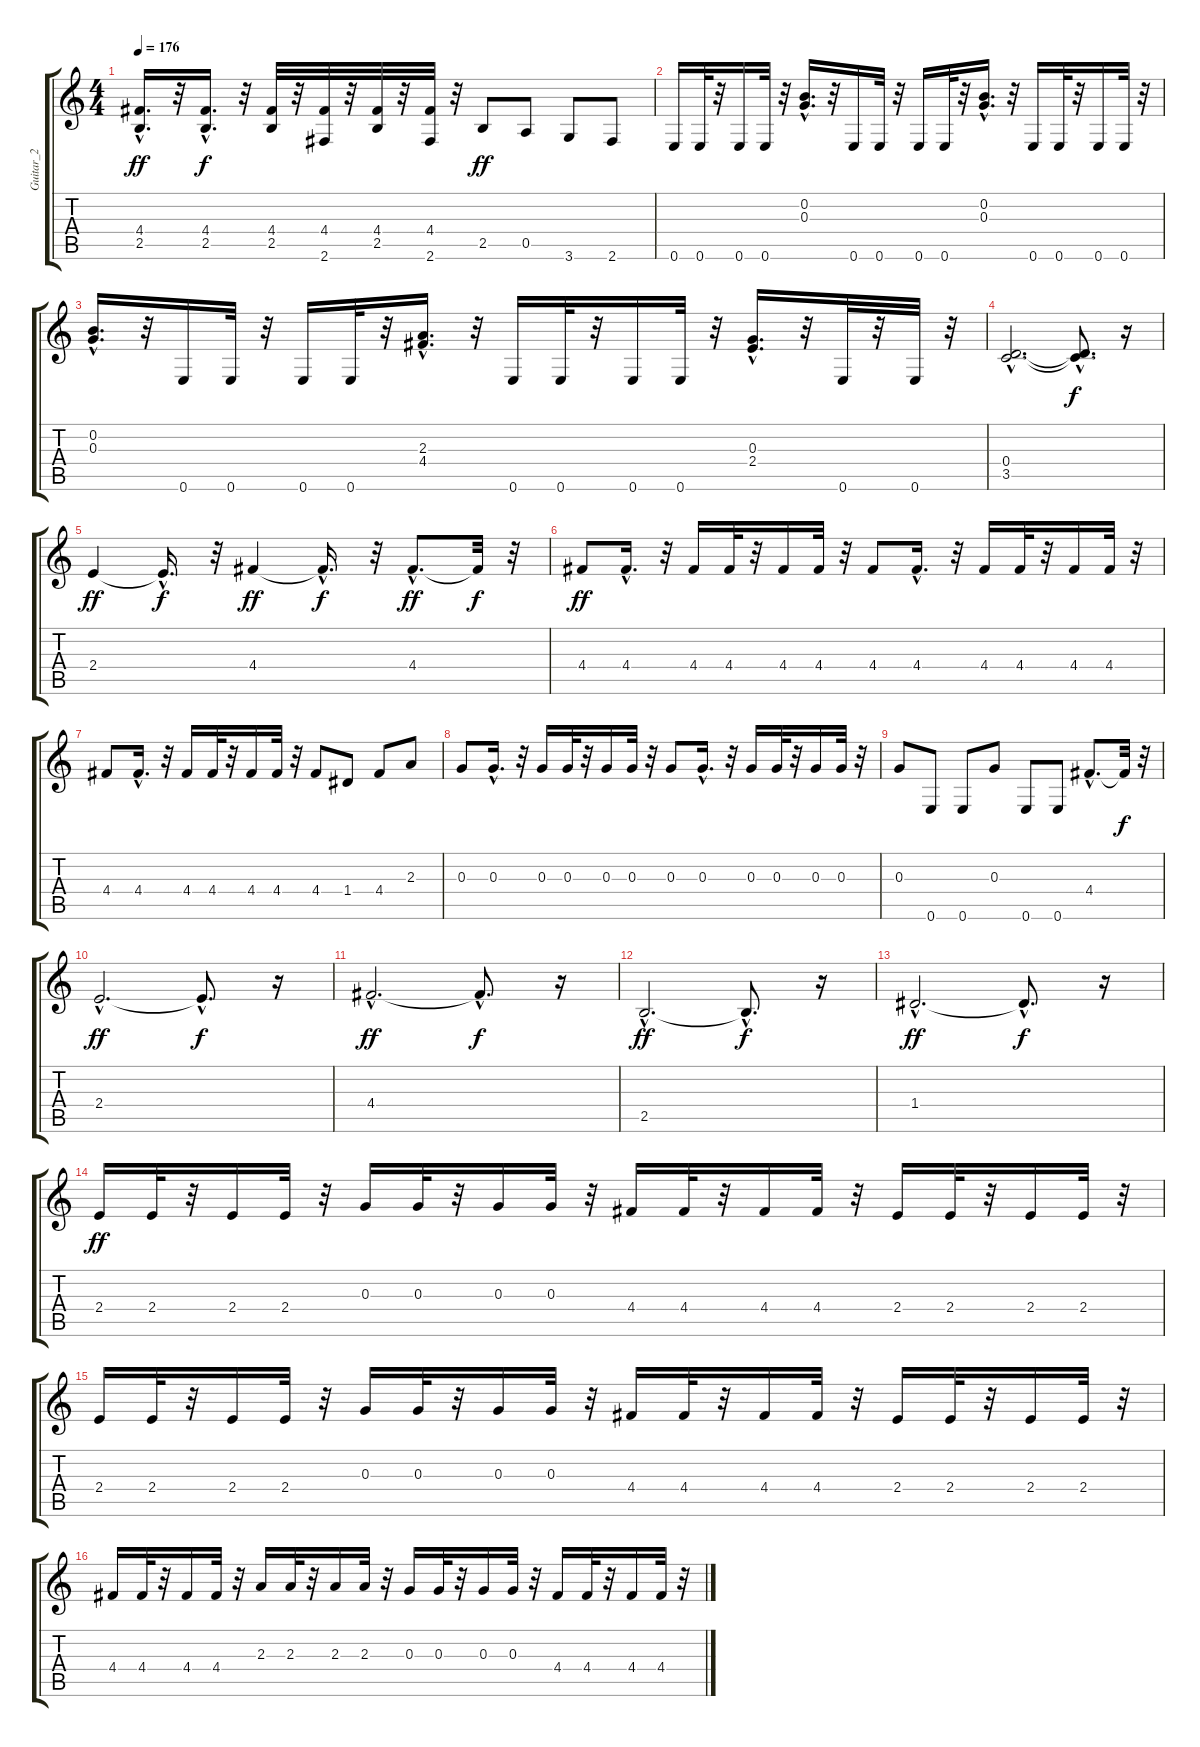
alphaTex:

\track ("Guitar_2" "Guitar_2") {instrument acousticguitarsteel}
\staff {score tabs}
\tuning (E4 B3 G3 D3 A2 E2) {hide}
\ts (4 4)
\tempo 176
\clef g2
\ks c
(4.4{hac} 2.5{hac}).16{d dy ff} r.32 (4.4{hac} 2.5{hac}).16{d dy f} r.32 (4.4 2.5).32 r.32 (4.4 2.6).32 r.32 (4.4 2.5).32 r.32 (4.4 2.6).32 r.32 2.5.8{dy ff} 0.5.8 3.6.8 2.6.8 |
0.6.16 0.6.32 r.32 0.6.16 0.6.32 r.32 (0.2{hac} 0.3{hac}).16{d} r.32 0.6.16 0.6.32 r.32 0.6.16 0.6.32 r.32 (0.2{hac} 0.3{hac}).16{d} r.32 0.6.16 0.6.32 r.32 0.6.16 0.6.32 r.32 |
(0.2{hac} 0.3{hac}).16{d} r.32 0.6.16 0.6.32 r.32 0.6.16 0.6.32 r.32 (2.3{hac} 4.4{hac}).16{d} r.32 0.6.16 0.6.32 r.32 0.6.16 0.6.32 r.32 (0.3{hac} 2.4{hac}).16{d} r.32 0.6.32 r.32 0.6.32 r.32 |
(0.4{hac} 3.5{hac}).2{d} (0.4{hac t} 3.5{hac t}).8{d dy f} r.16 |
2.4.4{dy ff} 2.4{hac t}.16{d dy f} r.32 4.4.4{dy ff} 4.4{hac t}.16{d dy f} r.32 4.4{hac}.8{d dy ff} 4.4{t}.32{dy f} r.32 |
4.4.8{dy ff} 4.4{hac}.16{d} r.32 4.4.16 4.4.32 r.32 4.4.16 4.4.32 r.32 4.4.8 4.4{hac}.16{d} r.32 4.4.16 4.4.32 r.32 4.4.16 4.4.32 r.32 |
4.4.8 4.4{hac}.16{d} r.32 4.4.16 4.4.32 r.32 4.4.16 4.4.32 r.32 4.4.8 1.4.8 4.4.8 2.3.8 |
0.3.8 0.3{hac}.16{d} r.32 0.3.16 0.3.32 r.32 0.3.16 0.3.32 r.32 0.3.8 0.3{hac}.16{d} r.32 0.3.16 0.3.32 r.32 0.3.16 0.3.32 r.32 |
0.3.8 0.6.8 0.6.8 0.3.8 0.6.8 0.6.8 4.4{hac}.8{d} 4.4{t}.32{dy f} r.32 |
2.4{hac}.2{d dy ff} 2.4{hac t}.8{d dy f} r.16 |
4.4{hac}.2{d dy ff} 4.4{hac t}.8{d dy f} r.16 |
2.5{hac}.2{d dy ff} 2.5{hac t}.8{d dy f} r.16 |
1.4{hac}.2{d dy ff} 1.4{hac t}.8{d dy f} r.16 |
2.4.16{dy ff} 2.4.32 r.32 2.4.16 2.4.32 r.32 0.3.16 0.3.32 r.32 0.3.16 0.3.32 r.32 4.4.16 4.4.32 r.32 4.4.16 4.4.32 r.32 2.4.16 2.4.32 r.32 2.4.16 2.4.32 r.32 |
2.4.16 2.4.32 r.32 2.4.16 2.4.32 r.32 0.3.16 0.3.32 r.32 0.3.16 0.3.32 r.32 4.4.16 4.4.32 r.32 4.4.16 4.4.32 r.32 2.4.16 2.4.32 r.32 2.4.16 2.4.32 r.32 |
4.4.16 4.4.32 r.32 4.4.16 4.4.32 r.32 2.3.16 2.3.32 r.32 2.3.16 2.3.32 r.32 0.3.16 0.3.32 r.32 0.3.16 0.3.32 r.32 4.4.16 4.4.32 r.32 4.4.16 4.4.32 r.32
